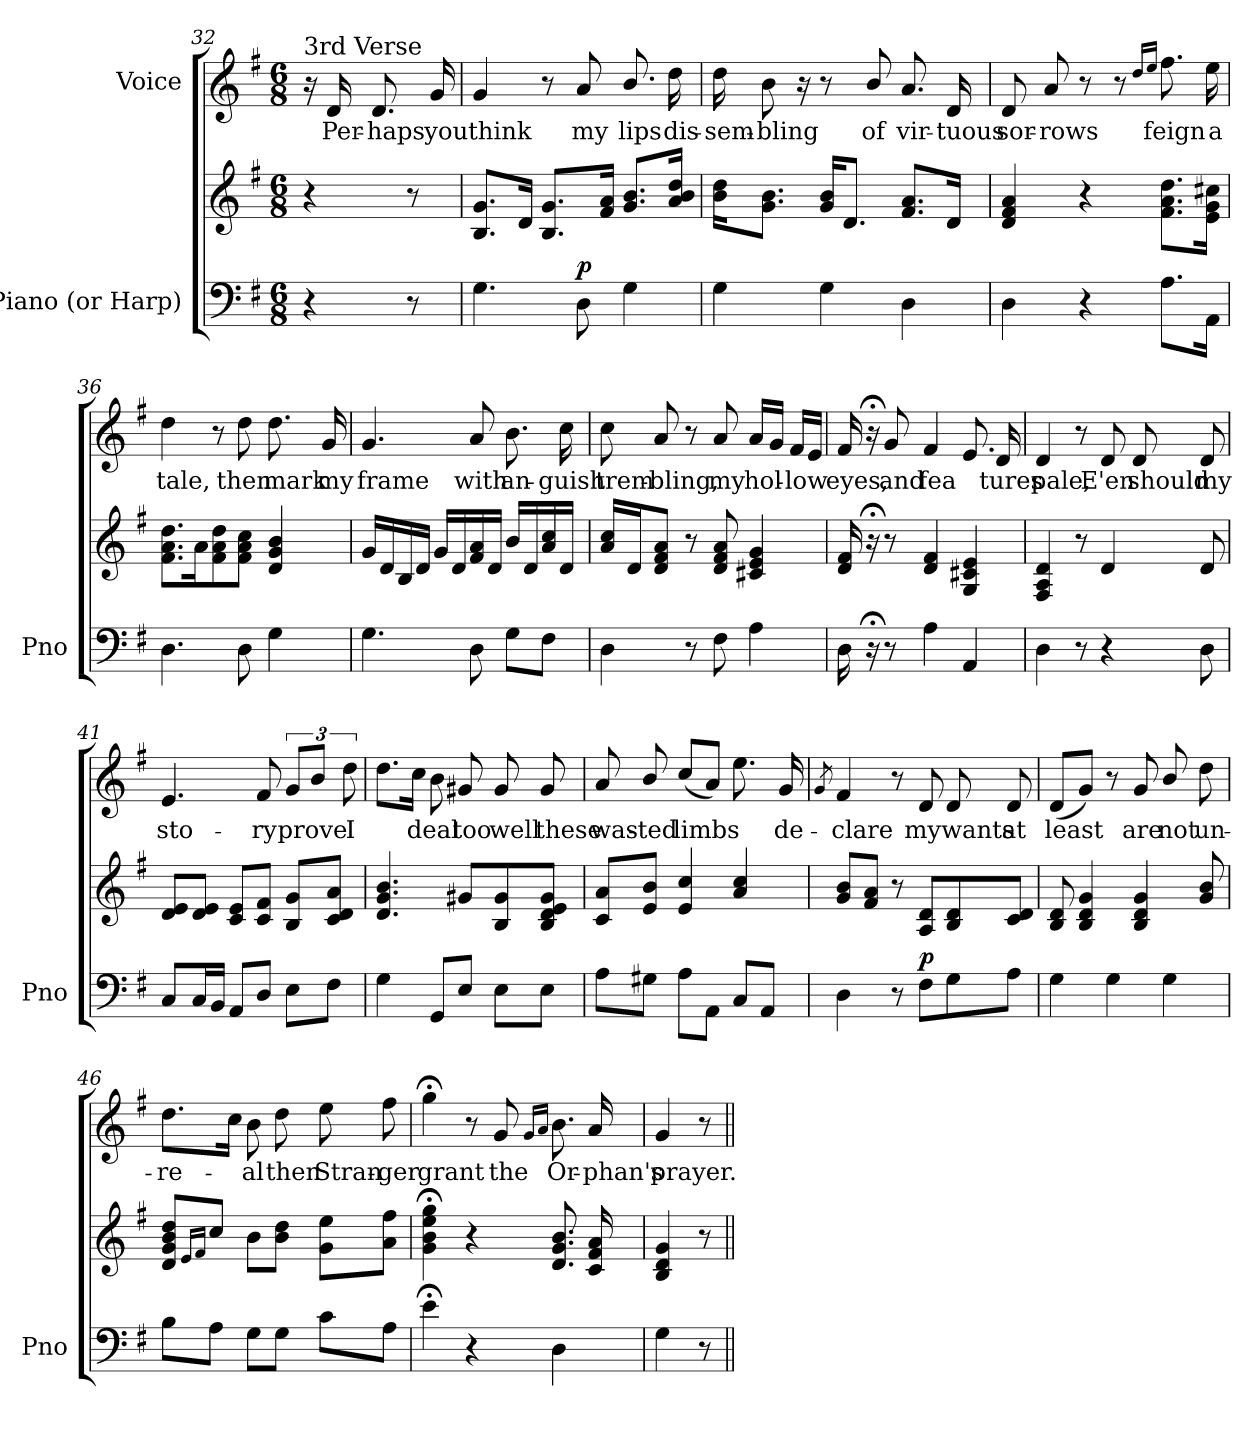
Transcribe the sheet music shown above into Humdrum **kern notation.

**kern	**kern	**dynam	**kern	**text
*part2	*part2	*part2	*part1	*part1
*staff3	*staff2	*staff2/3	*staff1	*staff1
*I"Piano (or Harp)	*	*	*I"Voice	*
*I'Pno	*	*	*	*
!!LO:PB:g=z
*clefF4	*clefG2	*	*clefG2	*
*k[f#]	*k[f#]	*	*k[f#]	*
*M6/8	*M6/8	*	*M6/8	*
=32X2	=32X2	=32X2	=32X2	=32X2
!	!	!	!LO:TX:a:t=3rd Verse	!
4r	4r	.	16r	.
!	!	!	!	!LO:LY:b
.	.	.	16d/	Per-
!	!	!	!	!LO:LY:b
.	.	.	8.d/	-haps
8r	8r	.	.	.
!	!	!	!	!LO:LY:b
.	.	.	16g/	you
=33	=33	=33	=33	=33
!	!	!	!	!LO:LY:b
4.G\	8.B/ 8.g/L	.	4g/	think
.	16d/Jk	.	.	.
.	8.B/ 8.g/L	.	8r	.
!	!	!LO:DY:a=2	!	!LO:LY:b
8D\	.	p	8a/	my
.	16f#/ 16a/Jk	.	.	.
!	!	!	!	!LO:LY:b
4G\	8.g/ 8.b/L	.	8.b/	lips
!	!	!	!	!LO:LY:b
.	16a/ 16b/ 16dd/Jk	.	16dd\	dis-
=34	=34	=34	=34	=34
!	!	!	!	!LO:LY:b
4G\	16b\ 16dd\KL	.	16dd\	-sem-
!	!	!	!	!LO:LY:b
.	8.g\ 8.b\J	.	8b\	-bling
.	.	.	16r	.
4G\	16g/ 16b/KL	.	8r	.
.	8.d/J	.	.	.
!	!	!	!	!LO:LY:b
.	.	.	8b/	of
!	!	!	!	!LO:LY:b
4D\	8.f#/ 8.a/L	.	8.a/	vir-
!	!	!	!	!LO:LY:b
.	16d/Jk	.	16d/	-tuous
=35	=35	=35	=35	=35
!	!	!	!	!LO:LY:b
4D\	4d/ 4f#/ 4a/	.	8d/	sor-
!	!	!	!	!LO:LY:b
.	.	.	8a/	-rows
4r	4r	.	8r	.
.	.	.	8r	.
.	.	.	16qdd/LL	.
.	.	.	16qee/JJ	.
!	!	!	!	!LO:LY:b
8.A\L	8.f#\ 8.a\ 8.dd\L	.	8.ff#\	feign
!	!	!	!	!LO:LY:b
16AA\Jk	16e\ 16g\ 16cc#X\Jk	.	16ee\	a
!!LO:LB:g=z
=36	=36	=36	=36	=36
!	!	!	!	!LO:LY:b
4.D\	8.f#\ 8.a\ 8.dd\L	.	4dd\	tale,
.	16a\K	.	.	.
.	8f#\ 8a\ 8dd\	.	8r	.
!	!	!	!	!LO:LY:b
8D\	8f#\ 8a\ 8cc\J	.	8dd\	then
!	!	!	!	!LO:LY:b
4G\	4d/ 4g/ 4b/	.	8.dd\	mark
!	!	!	!	!LO:LY:b
.	.	.	16g/	my
=37	=37	=37	=37	=37
!	!	!	!	!LO:LY:b
4.G\	16g/LL	.	4.g/	frame
.	16d/	.	.	.
.	16B/	.	.	.
.	16d/JJ	.	.	.
.	16g/LL	.	.	.
.	16d/	.	.	.
!	!	!	!	!LO:LY:b
8D\	16f#/ 16a/	.	8a/	with
.	16d/JJ	.	.	.
!	!	!	!	!LO:LY:b
8G\L	16b/LL	.	8.b\	an-
.	16d/	.	.	.
8F#\J	16a/ 16cc/	.	.	.
!	!	!	!	!LO:LY:b
.	16d/JJ	.	16cc\	-guish
=38	=38	=38	=38	=38
!	!	!	!	!LO:LY:b
4D\	16a/ 16cc/LL	.	8cc\	trem-
.	16d/J	.	.	.
!	!	!	!	!LO:LY:b
.	8d/ 8f#/ 8a/J	.	8a/	-bling,
8r	8r	.	8r	.
!	!	!	!	!LO:LY:b
8F#\	8d/ 8f#/ 8a/	.	8a/	my
!	!	!	!	!LO:LY:b
4A\	4c#X/ 4e/ 4g/	.	16a/LL	hol-
.	.	.	16g/JJ	.
!	!	!	!	!LO:LY:b
.	.	.	16f#/LL	-low
.	.	.	16e/JJ	.
!!LO:LB:g=z
=39	=39	=39	=39	=39
!	!	!	!	!LO:LY:b
16D\	16d/ 16f#/	.	16f#/	eyes,
16r;<	16r;<	.	16r;<	.
!	!	!	!	!LO:LY:b
8r	8r	.	8g/	and
!	!	!	!	!LO:LY:b
4A\	4d/ 4f#/	.	4f#/	fea
4AA/	4G/ 4c#X/ 4e/	.	8.e/	.
!	!	!	!	!LO:LY:b
.	.	.	16d/	tures
!!LO:LB:g=z
=40	=40	=40	=40	=40
!	!	!	!	!LO:LY:b
4D\	4F#/ 4A/ 4d/	.	4d/	pale,
8r	8r	.	8r	.
!	!	!	!	!LO:LY:b
4r	4d/	.	8d/	E'en
!	!	!	!	!LO:LY:b
.	.	.	8d/	should
!	!	!	!	!LO:LY:b
8D\	8d/	.	8d/	my
=41	=41	=41	=41	=41
!	!	!	!	!LO:LY:b
8C/L	8d/ 8e/L	.	4.e/	sto-
16C/L	8d/ 8e/J	.	.	.
16BB/JJ	.	.	.	.
8AA/L	8c/ 8e/L	.	.	.
!	!	!	!	!LO:LY:b
8D/J	8c/ 8f#/J	.	8f#/	-ry
!	!	!	!	!LO:LY:b
8E\L	8B/ 8g/L	.	12g/L	prove
.	.	.	12b/J	.
8F#\J	8c/ 8d/ 8a/J	.	.	.
!	!	!	!	!LO:LY:b
.	.	.	12dd\	I
=42	=42	=42	=42	=42
4G\	4.d/ 4.g/ 4.b/	.	8.dd\L	.
!	!	!	!	!LO:LY:b
.	.	.	16cc\Jk	deal
8GG/L	.	.	8b\	.
!	!	!	!	!LO:LY:b
8E/J	8g#X/L	.	8g#X/	too
!	!	!	!	!LO:LY:b
8E\L	8B/ 8g#/	.	8g#/	well
!	!	!	!	!LO:LY:b
8E\J	8B/ 8d/ 8e/ 8g#/J	.	8g#/	these
=43	=43	=43	=43	=43
!	!	!	!	!LO:LY:b
8A\L	8c/ 8a/L	.	8a/	was-
!	!	!	!	!LO:LY:b
8G#X\J	8e/ 8b/J	.	8b/	-ted
!	!	!	!	!LO:LY:b
8A\L	4e/ 4cc/	.	(8cc/L	limbs
8AA\J	.	.	8a/J)	.
8C/L	4a/ 4cc/	.	8.ee\	.
8AA/J	.	.	.	.
!	!	!	!	!LO:LY:b
.	.	.	16g/	de-
!!LO:PB:g=z
=44	=44	=44	=44	=44
.	.	.	8qg/	.
!	!	!	!	!LO:LY:b
4D\	8g/ 8b/L	.	4f#/	-clare
.	8f#/ 8a/J	.	.	.
8r	8r	.	8r	.
!	!	!LO:DY:a=2	!	!LO:LY:b
8F#\L	8A/ 8d/L	p	8d/	my
!	!	!	!	!LO:LY:b
8G\	8B/ 8d/	.	8d/	wants
!	!	!	!	!LO:LY:b
8A\J	8c/ 8d/J	.	8d/	at
=45	=45	=45	=45	=45
!	!	!	!	!LO:LY:b
4G\	8B/ 8d/	.	(8d/L	least
.	4B/ 4d/ 4g/	.	8g/J)	.
4G\	.	.	8r	.
!	!	!	!	!LO:LY:b
.	4B/ 4d/ 4g/	.	8g/	are
!	!	!	!	!LO:LY:b
4G\	.	.	8b/	not
!	!	!	!	!LO:LY:b
.	8g/ 8b/	.	8dd\	un-
=46	=46	=46	=46	=46
!	!	!	!	!LO:LY:b
8B\L	8d/ 8g/ 8b/ 8dd/L	.	8.dd\L	-re-
.	16qe/LL	.	.	.
.	16qf#/JJ	.	.	.
8A\J	8cc/J	.	.	.
.	.	.	16cc\Jk	.
!	!	!	!	!LO:LY:b
8G\L	8b\L	.	8b\	-al
!	!	!	!	!LO:LY:b
8G\J	8b\ 8dd\J	.	8dd\	then
!	!	!	!	!LO:LY:b
8c\L	8g\ 8ee\L	.	8ee\	Stran-
!	!	!	!	!LO:LY:b
8A\J	8a\ 8ff#\J	.	8ff#\	-ger
=47	=47	=47	=47	=47
!	!	!	!	!LO:LY:b
4e;<\	4g\;< 4b\;< 4ee\;< 4gg\;<	.	4gg;<\	grant
4r	4r	.	8r	.
!	!	!	!	!LO:LY:b
.	.	.	8g/	the
.	.	.	16qg/LL	.
.	.	.	16qa/JJ	.
!	!	!	!	!LO:LY:b
4D\	8.d/ 8.g/ 8.b/	.	8.b\	Or-
!	!	!	!	!LO:LY:b
.	16c/ 16f#/ 16a/	.	16a/	-phan's
=48	=48	=48	=48	=48
!	!	!	!	!LO:LY:b
4G\	4B/ 4d/ 4g/	.	4g/	prayer.
8r	8r	.	8r	.
=||	=||	=||	=||	=||
*-	*-	*-	*-	*-
